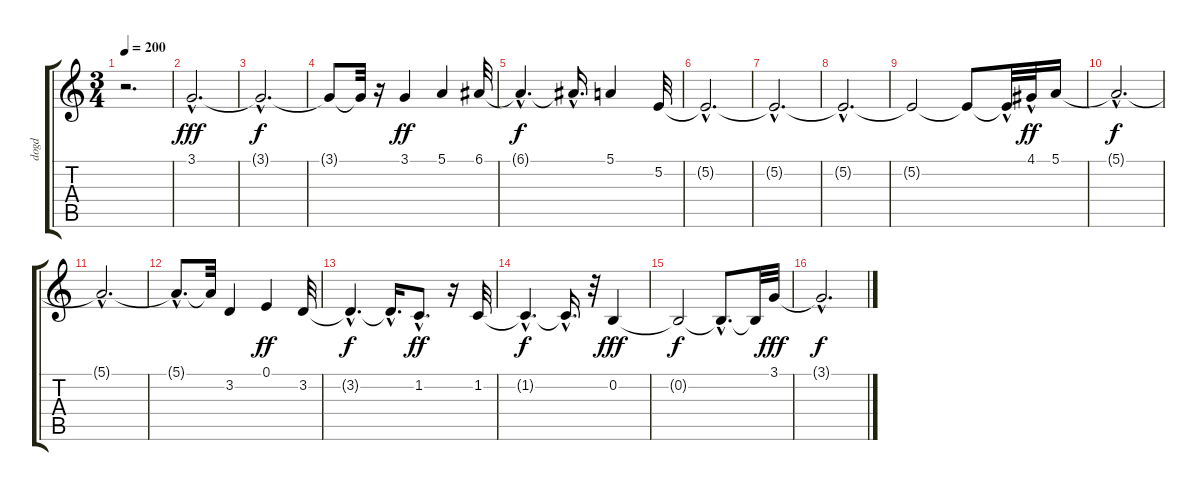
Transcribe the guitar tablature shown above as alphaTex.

\track ("dogd" "dogd") {instrument electricpiano2}
\staff {score tabs}
\tuning (E4 B3 G3 D3 A2 E2) {hide}
\ts (3 4)
\tempo 200
\clef g2
\ks c
r.2{d dy f} |
3.1{hac}.2{d dy fff} |
3.1{hac t}.2{d dy f} |
3.1{t}.8 3.1{t}.32 r.16 3.1.4{dy ff} 5.1.4 6.1.32 |
6.1{hac t}.4{d dy f} 6.1{hac t}.16{d} 5.1.4 5.2.32 |
5.2{hac t}.2{d} |
5.2{hac t}.2{d} |
5.2{hac t}.2{d} |
5.2{t}.2 5.2{t}.8 5.2{hac t}.32 4.1{hac}.32{dy ff} 5.1.16 |
5.1{hac t}.2{d dy f} |
5.1{hac t}.2{d} |
5.1{hac t}.8{d} 5.1{t}.32 3.2.4 0.1.4{dy ff} 3.2.32 |
3.2{hac t}.4{d dy f} 3.2{hac t}.16{d} 1.2{hac}.8{d dy ff} r.16 1.2.32 |
1.2{hac t}.4{d dy f} 1.2{hac t}.16{d} r.32 0.2.4{dy fff} |
0.2{t}.2{dy f} 0.2{hac t}.8{d} 0.2{t}.32 3.1.32{dy fff} |
3.1{hac t}.2{d dy f}
